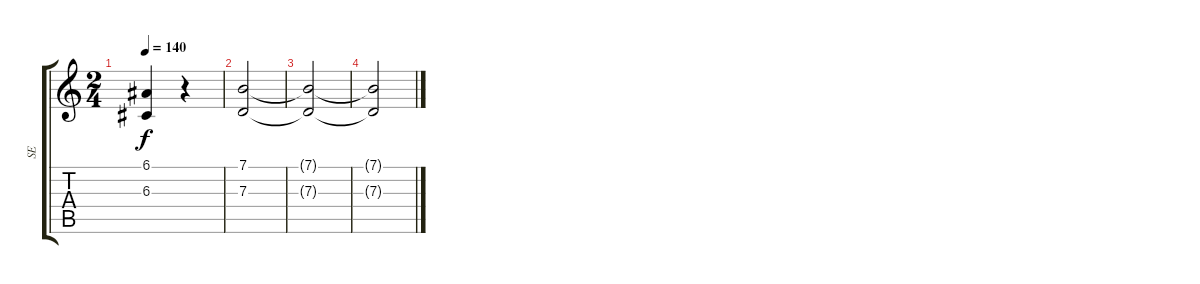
\track ("SE" "SE") {instrument stringensemble1}
\staff {score tabs}
\tuning (E4 B3 G3 D3 A2 E2) {hide}
\ts (2 4)
\tempo 140
\clef g2
\ks c
(6.1 6.3).4{dy f} r.4 |
(7.1 7.3).2 |
(7.1{t} 7.3{t}).2 |
(7.1{t} 7.3{t}).2
